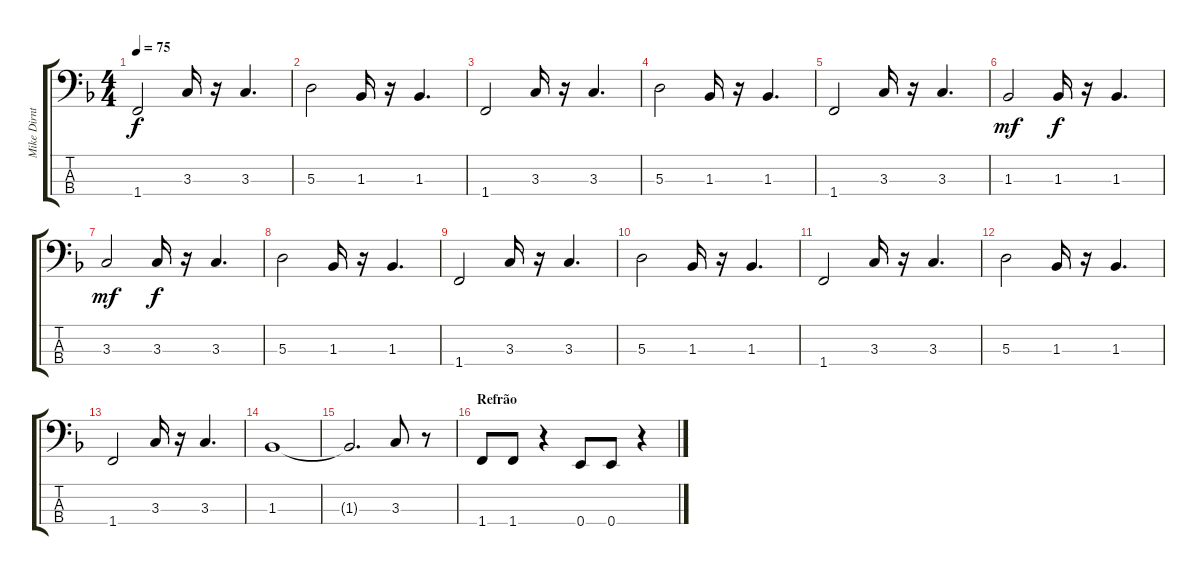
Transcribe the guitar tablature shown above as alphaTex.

\track ("Mike Dirnt" "Mike Dirnt") {instrument electricbasspick}
\staff {score tabs}
\tuning (G2 D2 A1 E1) {hide}
\ts (4 4)
\tempo 75
\clef f4
\ks f
1.4.2{dy f} 3.3.16 r.16 3.3.4{d} |
5.3.2 1.3.16 r.16 1.3.4{d} |
1.4.2 3.3.16 r.16 3.3.4{d} |
5.3.2 1.3.16 r.16 1.3.4{d} |
1.4.2 3.3.16 r.16 3.3.4{d} |
1.3.2{dy mf} 1.3.16{dy f} r.16 1.3.4{d} |
3.3.2{dy mf} 3.3.16{dy f} r.16 3.3.4{d} |
\section ("" "")
5.3.2 1.3.16 r.16 1.3.4{d} |
1.4.2 3.3.16 r.16 3.3.4{d} |
5.3.2 1.3.16 r.16 1.3.4{d} |
1.4.2 3.3.16 r.16 3.3.4{d} |
5.3.2 1.3.16 r.16 1.3.4{d} |
1.4.2 3.3.16 r.16 3.3.4{d} |
1.3.1 |
1.3{t}.2{d} 3.3.8 r.8 |
\section ("" "Refrão")
1.4.8 1.4.8 r.4 0.4.8 0.4.8 r.4
